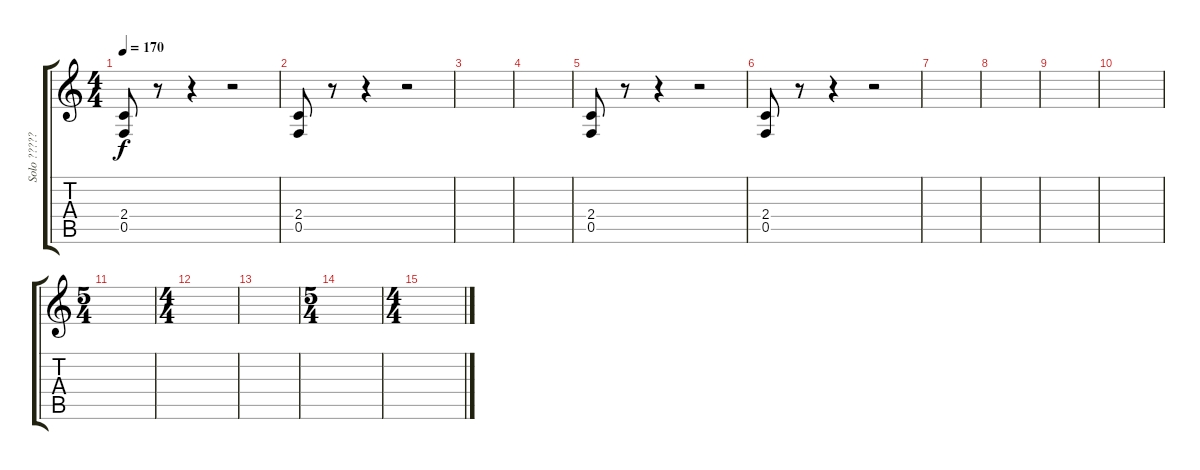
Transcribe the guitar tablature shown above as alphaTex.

\track ("Solo ??????" "Solo ?????") {instrument distortionguitar}
\staff {score tabs}
\tuning (C4 G3 Eb3 Bb2 F2 C2) {hide}
\ts (4 4)
\tempo 170
\clef g2
\ks c
(2.4 0.5).8{dy f instrument distortionguitar} r.8 r.4 r.2 |
(2.4 0.5).8 r.8 r.4 r.2 |
|
|
(2.4 0.5).8 r.8 r.4 r.2 |
(2.4 0.5).8 r.8 r.4 r.2 |
|
|
|
|
\ts (5 4)
|
\ts (4 4)
|
|
\ts (5 4)
|
\ts (4 4)
